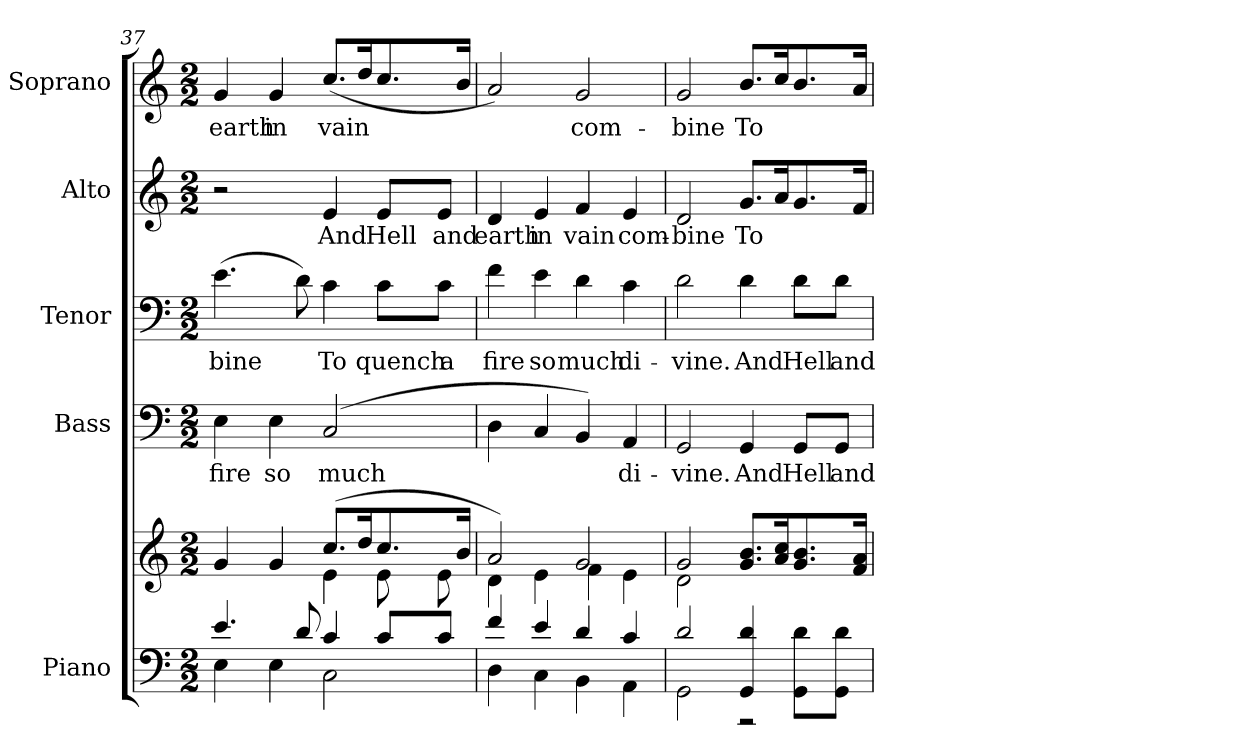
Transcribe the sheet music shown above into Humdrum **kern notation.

**kern	**kern	**kern	**text	**kern	**text	**kern	**text	**kern	**text
*part5	*part5	*part4	*part4	*part3	*part3	*part2	*part2	*part1	*part1
*staff6	*staff5	*staff4	*staff4	*staff3	*staff3	*staff2	*staff2	*staff1	*staff1
*I"Piano	*	*I"Bass	*	*I"Tenor	*	*I"Alto	*	*I"Soprano	*
*I'Pno.	*	*I'B.	*	*I'T.	*	*I'A.	*	*I'S.	*
*clefF4	*clefG2	*clefF4	*	*clefF4	*	*clefG2	*	*clefG2	*
*k[]	*k[]	*k[]	*	*k[]	*	*k[]	*	*k[]	*
*C:	*C:	*C:	*	*C:	*	*C:	*	*C:	*
*M2/2	*M2/2	*M2/2	*	*M2/2	*	*M2/2	*	*M2/2	*
=37	=37	=37	=37	=37	=37	=37	=37	=37	=37
*^	*^	*	*	*	*	*	*	*	*
!	!	!	!	!	!LO:LY:b:color=#000000	!	!	!	!	!	!
!	!	!	!	!	!	!	!LO:LY:b:color=#000000	!	!	!	!
!	!	!	!	!	!	!	!	!	!	!	!LO:LY:b:color=#000000
4.ei/	4Ei\	4gi/	2ryy	4Ei\	fire	(4.ei\	-bine	2r	.	4gi/	earth
!	!	!	!	!	!LO:LY:b:color=#000000	!	!	!	!	!	!
!	!	!	!	!	!	!	!	!	!	!	!LO:LY:b:color=#000000
.	4Ei\	4gi/	.	4Ei\	so	.	.	.	.	4gi/	in
8di/	.	.	.	.	.	8di\)	.	.	.	.	.
!	!	!	!	!	!LO:LY:b:color=#000000	!	!	!	!	!	!
!	!	!	!	!	!	!	!LO:LY:b:color=#000000	!	!	!	!
!	!	!	!	!	!	!	!	!	!LO:LY:b:color=#000000	!	!
!	!	!	!	!	!	!	!	!	!	!	!LO:LY:b:color=#000000
4ci/	2Ci\	(8.cci/L	4ei\	(2Ci/	much	4ci\	To	4ei/	And	(8.cci/L	vain
.	.	16ddi/K	.	.	.	.	.	.	.	16ddi/K	.
!	!	!	!	!	!	!	!LO:LY:b:color=#000000	!	!	!	!
!	!	!	!	!	!	!	!	!	!LO:LY:b:color=#000000	!	!
8ci/L	.	8.cci/	8ei\	.	.	8ci\L	quench	8ei/L	Hell	8.cci/	.
!	!	!	!	!	!	!	!LO:LY:b:color=#000000	!	!	!	!
!	!	!	!	!	!	!	!	!	!LO:LY:b:color=#000000	!	!
8ci/J	.	.	8ei\	.	.	8ci\J	a	8ei/J	and	.	.
.	.	16bi/Jk	.	.	.	.	.	.	.	16bi/Jk	.
!!LO:PB:g=z
=38	=38	=38	=38	=38	=38	=38	=38	=38	=38	=38	=38
!	!	!	!	!	!	!	!LO:LY:b:color=#000000	!	!	!	!
!	!	!	!	!	!	!	!	!	!LO:LY:b:color=#000000	!	!
4fi/	4Di\	2ai/)	4di\	4Di\	.	4fi\	fire	4di/	earth	2ai/)	.
!	!	!	!	!	!	!	!LO:LY:b:color=#000000	!	!	!	!
!	!	!	!	!	!	!	!	!	!LO:LY:b:color=#000000	!	!
4ei/	4Ci\	.	4ei\	4Ci/	.	4ei\	so	4ei/	in	.	.
!	!	!	!	!	!	!	!LO:LY:b:color=#000000	!	!	!	!
!	!	!	!	!	!	!	!	!	!LO:LY:b:color=#000000	!	!
!	!	!	!	!	!	!	!	!	!	!	!LO:LY:b:color=#000000
4di/	4BBi\	2gi/	4fi\	4BBi/)	.	4di\	much	4fi/	vain	2gi/	com-
!	!	!	!	!	!LO:LY:b:color=#000000	!	!	!	!	!	!
!	!	!	!	!	!	!	!LO:LY:b:color=#000000	!	!	!	!
!	!	!	!	!	!	!	!	!	!LO:LY:b:color=#000000	!	!
4ci/	4AAi\	.	4ei\	4AAi/	di-	4ci\	di-	4ei/	com-	.	.
=39	=39	=39	=39	=39	=39	=39	=39	=39	=39	=39	=39
!	!	!	!	!	!LO:LY:b:color=#000000	!	!	!	!	!	!
!	!	!	!	!	!	!	!LO:LY:b:color=#000000	!	!	!	!
!	!	!	!	!	!	!	!	!	!LO:LY:b:color=#000000	!	!
!	!	!	!	!	!	!	!	!	!	!	!LO:LY:b:color=#000000
2di/	2GGi\	2gi/	2di\	2GGi/	-vine.	2di\	-vine.	2di/	-bine	2gi/	-bine
!	!	!	!	!	!LO:LY:b:color=#000000	!	!	!	!	!	!
!	!	!	!	!	!	!	!LO:LY:b:color=#000000	!	!	!	!
!	!	!	!	!	!	!	!	!	!LO:LY:b:color=#000000	!	!
!	!	!	!	!	!	!	!	!	!	!	!LO:LY:b:color=#000000
4GGi/ 4di	2r	8.gi/ 8.biL	2ryy	4GGi/	And	4di\	And	8.gi/L	To	8.bi/L	To
.	.	16ai/ 16cciK	.	.	.	.	.	16ai/K	.	16cci/K	.
!	!	!	!	!	!LO:LY:b:color=#000000	!	!	!	!	!	!
!	!	!	!	!	!	!	!LO:LY:b:color=#000000	!	!	!	!
8GGi\ 8di\L	.	8.gi/ 8.bi	.	8GGi/L	Hell	8di\L	Hell	8.gi/	.	8.bi/	.
!	!	!	!	!	!LO:LY:b:color=#000000	!	!	!	!	!	!
!	!	!	!	!	!	!	!LO:LY:b:color=#000000	!	!	!	!
8GGi\ 8di\J	.	.	.	8GGi/J	and	8di\J	and	.	.	.	.
.	.	16fi/ 16aiJk	.	.	.	.	.	16fi/Jk	.	16ai/Jk	.
*v	*v	*	*	*	*	*	*	*	*	*	*
*	*v	*v	*	*	*	*	*	*	*	*
=	=	=	=	=	=	=	=	=	=
*-	*-	*-	*-	*-	*-	*-	*-	*-	*-
